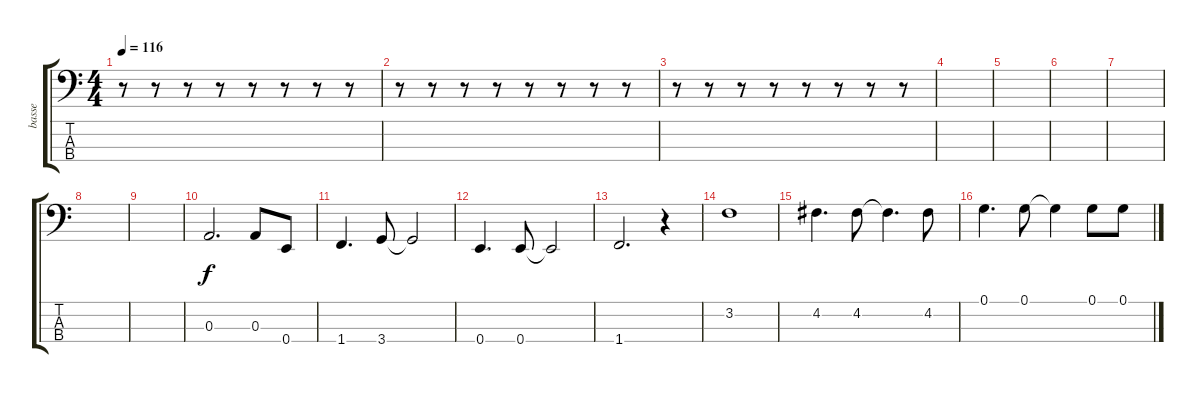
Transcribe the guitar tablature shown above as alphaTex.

\track ("basse" "basse") {instrument electricbassfinger}
\staff {score tabs}
\tuning (G2 D2 A1 E1) {hide}
\ts (4 4)
\tempo 116
\clef f4
\ks c
r.8{dy f} r.8 r.8 r.8 r.8 r.8 r.8 r.8 |
r.8 r.8 r.8 r.8 r.8 r.8 r.8 r.8 |
r.8 r.8 r.8 r.8 r.8 r.8 r.8 r.8 |
|
|
|
|
|
|
0.3.2{d} 0.3.8 0.4.8 |
1.4.4{d} 3.4.8 3.4{t}.2 |
0.4.4{d} 0.4.8 0.4{t}.2 |
1.4.2{d} r.4 |
3.2.1 |
4.2.4{d} 4.2.8 4.2{t}.4{d} 4.2.8 |
0.1.4{d} 0.1.8 0.1{t}.4 0.1.8 0.1.8
